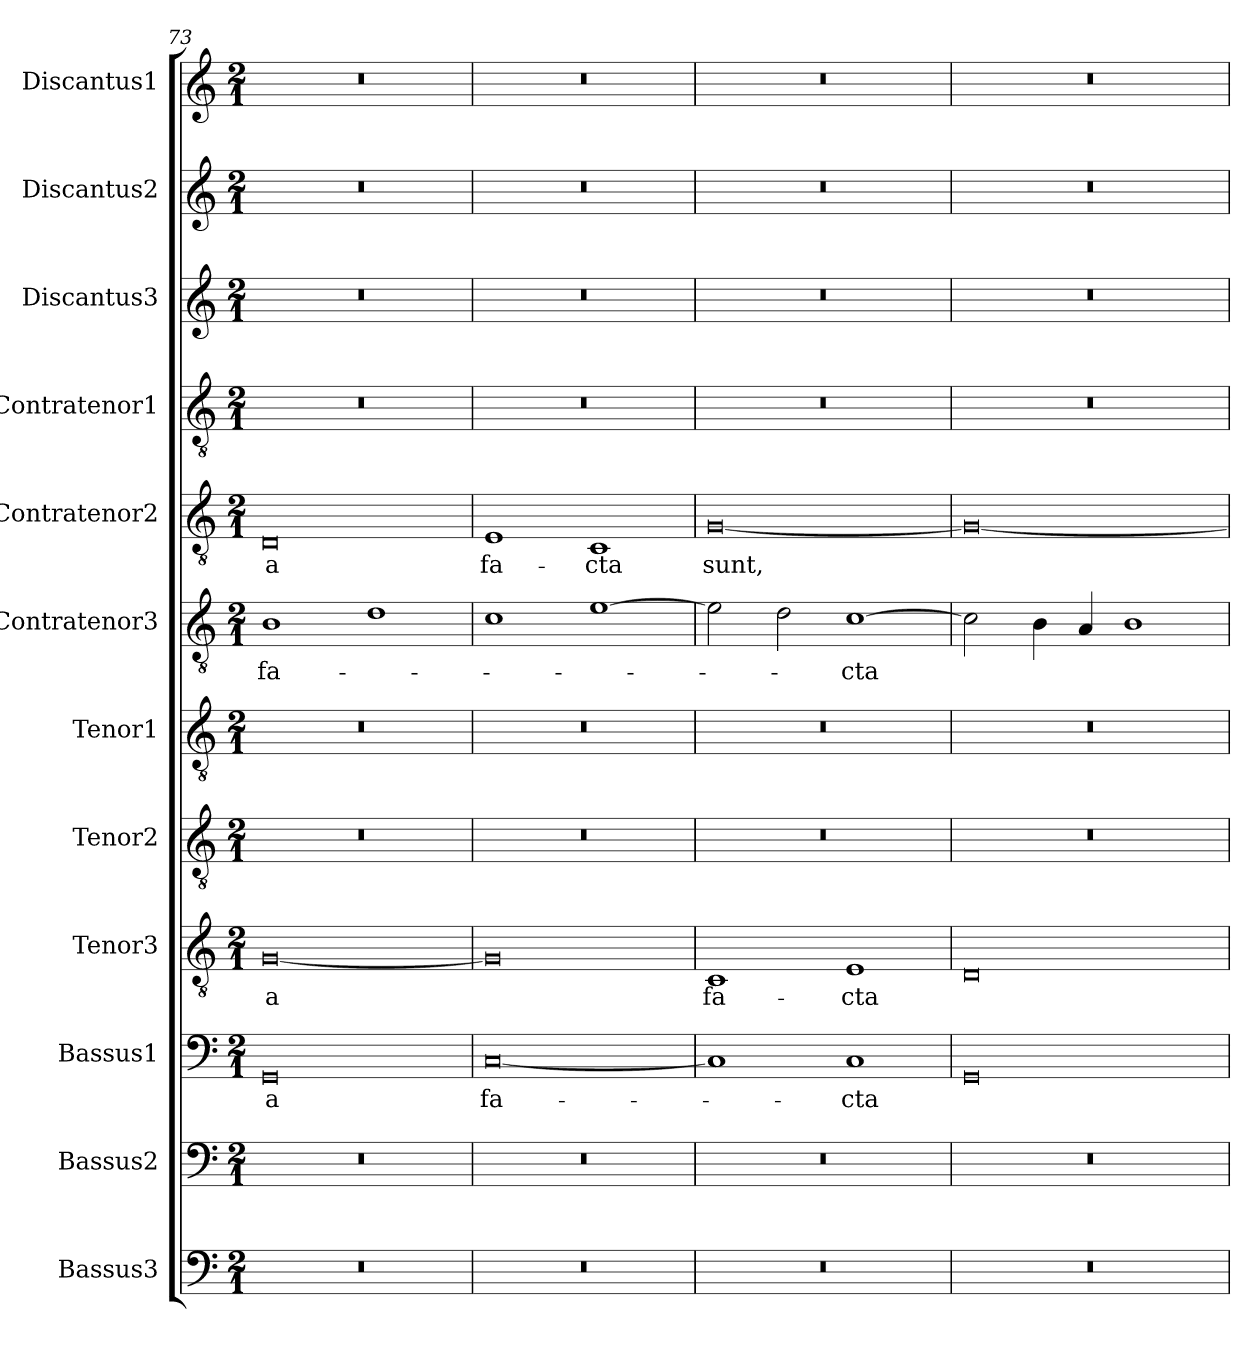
**kern	**kern	**kern	**text	**kern	**text	**kern	**kern	**kern	**text	**kern	**text	**kern	**kern	**kern	**kern
*part12	*part11	*part10	*part10	*part9	*part9	*part8	*part7	*part6	*part6	*part5	*part5	*part4	*part3	*part2	*part1
*staff12	*staff11	*staff10	*staff10	*staff9	*staff9	*staff8	*staff7	*staff6	*staff6	*staff5	*staff5	*staff4	*staff3	*staff2	*staff1
*I"Bassus3	*I"Bassus2	*I"Bassus1	*	*I"Tenor3	*	*I"Tenor2	*I"Tenor1	*I"Contratenor3	*	*I"Contratenor2	*	*I"Contratenor1	*I"Discantus3	*I"Discantus2	*I"Discantus1
*I'B3	*I'B2	*I'B1	*	*I'T3	*	*I'T2	*I'T1	*I'Ct3	*	*I'Ct2	*	*I'Ct1	*I'D3	*I'D2	*I'D1
*clefF4	*clefF4	*clefF4	*	*clefGv2	*	*clefGv2	*clefGv2	*clefGv2	*	*clefGv2	*	*clefGv2	*clefG2	*clefG2	*clefG2
*k[]	*k[]	*k[]	*	*k[]	*	*k[]	*k[]	*k[]	*	*k[]	*	*k[]	*k[]	*k[]	*k[]
*M2/1	*M2/1	*M2/1	*	*M2/1	*	*M2/1	*M2/1	*M2/1	*	*M2/1	*	*M2/1	*M2/1	*M2/1	*M2/1
=73	=73	=73	=73	=73	=73	=73	=73	=73	=73	=73	=73	=73	=73	=73	=73
0r	0r	0GG/	-a	[0G/	-a	0r	0r	1B\	fa-	0D/	-a	0r	0r	0r	0r
.	.	.	.	.	.	.	.	1d\	.	.	.	.	.	.	.
=74	=74	=74	=74	=74	=74	=74	=74	=74	=74	=74	=74	=74	=74	=74	=74
0r	0r	[0C/	fa-	0G/]	.	0r	0r	1c\	.	1E/	fa-	0r	0r	0r	0r
.	.	.	.	.	.	.	.	[1e\	.	1C/	-cta	.	.	.	.
=75	=75	=75	=75	=75	=75	=75	=75	=75	=75	=75	=75	=75	=75	=75	=75
0r	0r	1C/]	.	1C/	fa-	0r	0r	2e\]	.	[0G/	sunt,	0r	0r	0r	0r
.	.	.	.	.	.	.	.	2d\	.	.	.	.	.	.	.
.	.	1C/	-cta	1E/	-cta	.	.	[1c\	-cta	.	.	.	.	.	.
=76	=76	=76	=76	=76	=76	=76	=76	=76	=76	=76	=76	=76	=76	=76	=76
0r	0r	0GG/	.	0D/	.	0r	0r	2c\]	.	0G/_	.	0r	0r	0r	0r
.	.	.	.	.	.	.	.	4B\	.	.	.	.	.	.	.
.	.	.	.	.	.	.	.	4A/	.	.	.	.	.	.	.
.	.	.	.	.	.	.	.	1B\	.	.	.	.	.	.	.
=	=	=	=	=	=	=	=	=	=	=	=	=	=	=	=
*-	*-	*-	*-	*-	*-	*-	*-	*-	*-	*-	*-	*-	*-	*-	*-
